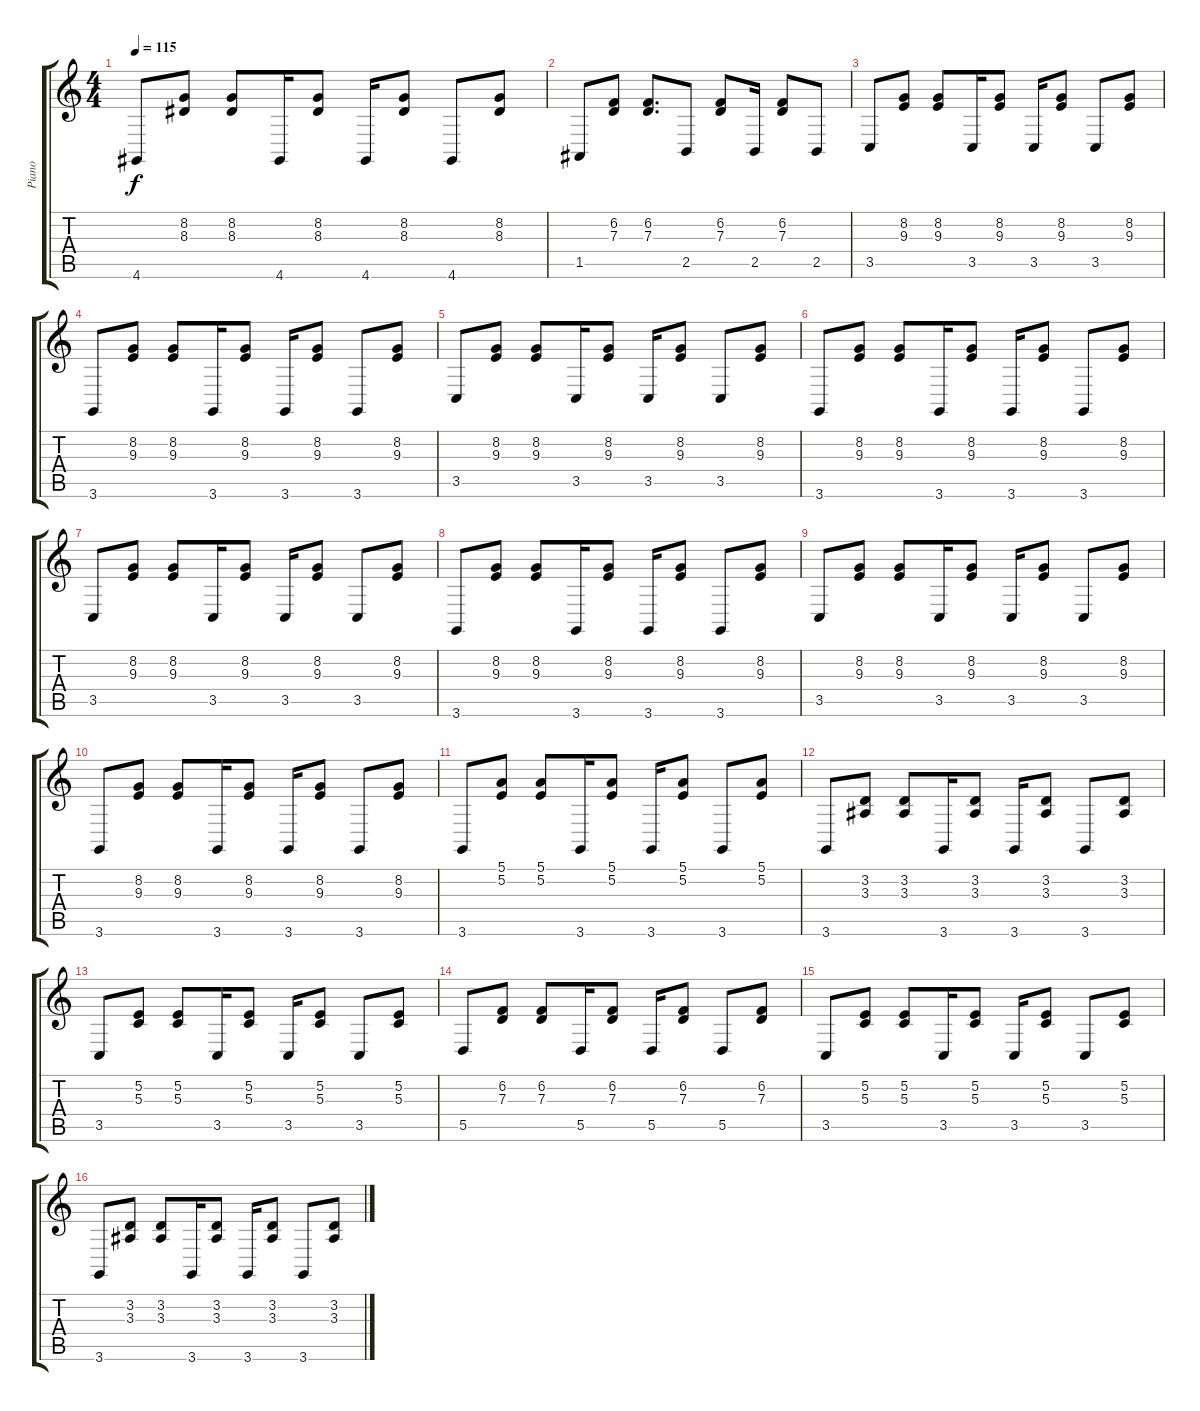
\track ("Piano" "Piano") {instrument electricgrandpiano}
\staff {score tabs}
\tuning (E4 B3 G3 D3 A2 E2) {hide}
\ts (4 4)
\tempo 115
\clef g2
\ks c
4.6.8{dy f} (8.2 8.3).8 (8.2 8.3).8 4.6.16 (8.2 8.3).8 4.6.16 (8.2 8.3).8 4.6.8 (8.2 8.3).8 |
1.5.8 (6.2 7.3).8 (6.2 7.3).8{d} 2.5.8 (6.2 7.3).8 2.5.16 (6.2 7.3).8 2.5.8 |
3.5.8 (8.2 9.3).8 (8.2 9.3).8 3.5.16 (8.2 9.3).8 3.5.16 (8.2 9.3).8 3.5.8 (8.2 9.3).8 |
3.6.8 (8.2 9.3).8 (8.2 9.3).8 3.6.16 (8.2 9.3).8 3.6.16 (8.2 9.3).8 3.6.8 (8.2 9.3).8 |
3.5.8 (8.2 9.3).8 (8.2 9.3).8 3.5.16 (8.2 9.3).8 3.5.16 (8.2 9.3).8 3.5.8 (8.2 9.3).8 |
3.6.8 (8.2 9.3).8 (8.2 9.3).8 3.6.16 (8.2 9.3).8 3.6.16 (8.2 9.3).8 3.6.8 (8.2 9.3).8 |
3.5.8 (8.2 9.3).8 (8.2 9.3).8 3.5.16 (8.2 9.3).8 3.5.16 (8.2 9.3).8 3.5.8 (8.2 9.3).8 |
3.6.8 (8.2 9.3).8 (8.2 9.3).8 3.6.16 (8.2 9.3).8 3.6.16 (8.2 9.3).8 3.6.8 (8.2 9.3).8 |
3.5.8 (8.2 9.3).8 (8.2 9.3).8 3.5.16 (8.2 9.3).8 3.5.16 (8.2 9.3).8 3.5.8 (8.2 9.3).8 |
3.6.8 (8.2 9.3).8 (8.2 9.3).8 3.6.16 (8.2 9.3).8 3.6.16 (8.2 9.3).8 3.6.8 (8.2 9.3).8 |
3.6.8 (5.1 5.2).8 (5.1 5.2).8 3.6.16 (5.1 5.2).8 3.6.16 (5.1 5.2).8 3.6.8 (5.1 5.2).8 |
3.6.8 (3.2 3.3).8 (3.2 3.3).8 3.6.16 (3.2 3.3).8 3.6.16 (3.2 3.3).8 3.6.8 (3.2 3.3).8 |
3.5.8 (5.2 5.3).8 (5.2 5.3).8 3.5.16 (5.2 5.3).8 3.5.16 (5.2 5.3).8 3.5.8 (5.2 5.3).8 |
5.5.8 (6.2 7.3).8 (6.2 7.3).8 5.5.16 (6.2 7.3).8 5.5.16 (6.2 7.3).8 5.5.8 (6.2 7.3).8 |
3.5.8 (5.2 5.3).8 (5.2 5.3).8 3.5.16 (5.2 5.3).8 3.5.16 (5.2 5.3).8 3.5.8 (5.2 5.3).8 |
3.6.8 (3.2 3.3).8 (3.2 3.3).8 3.6.16 (3.2 3.3).8 3.6.16 (3.2 3.3).8 3.6.8 (3.2 3.3).8
